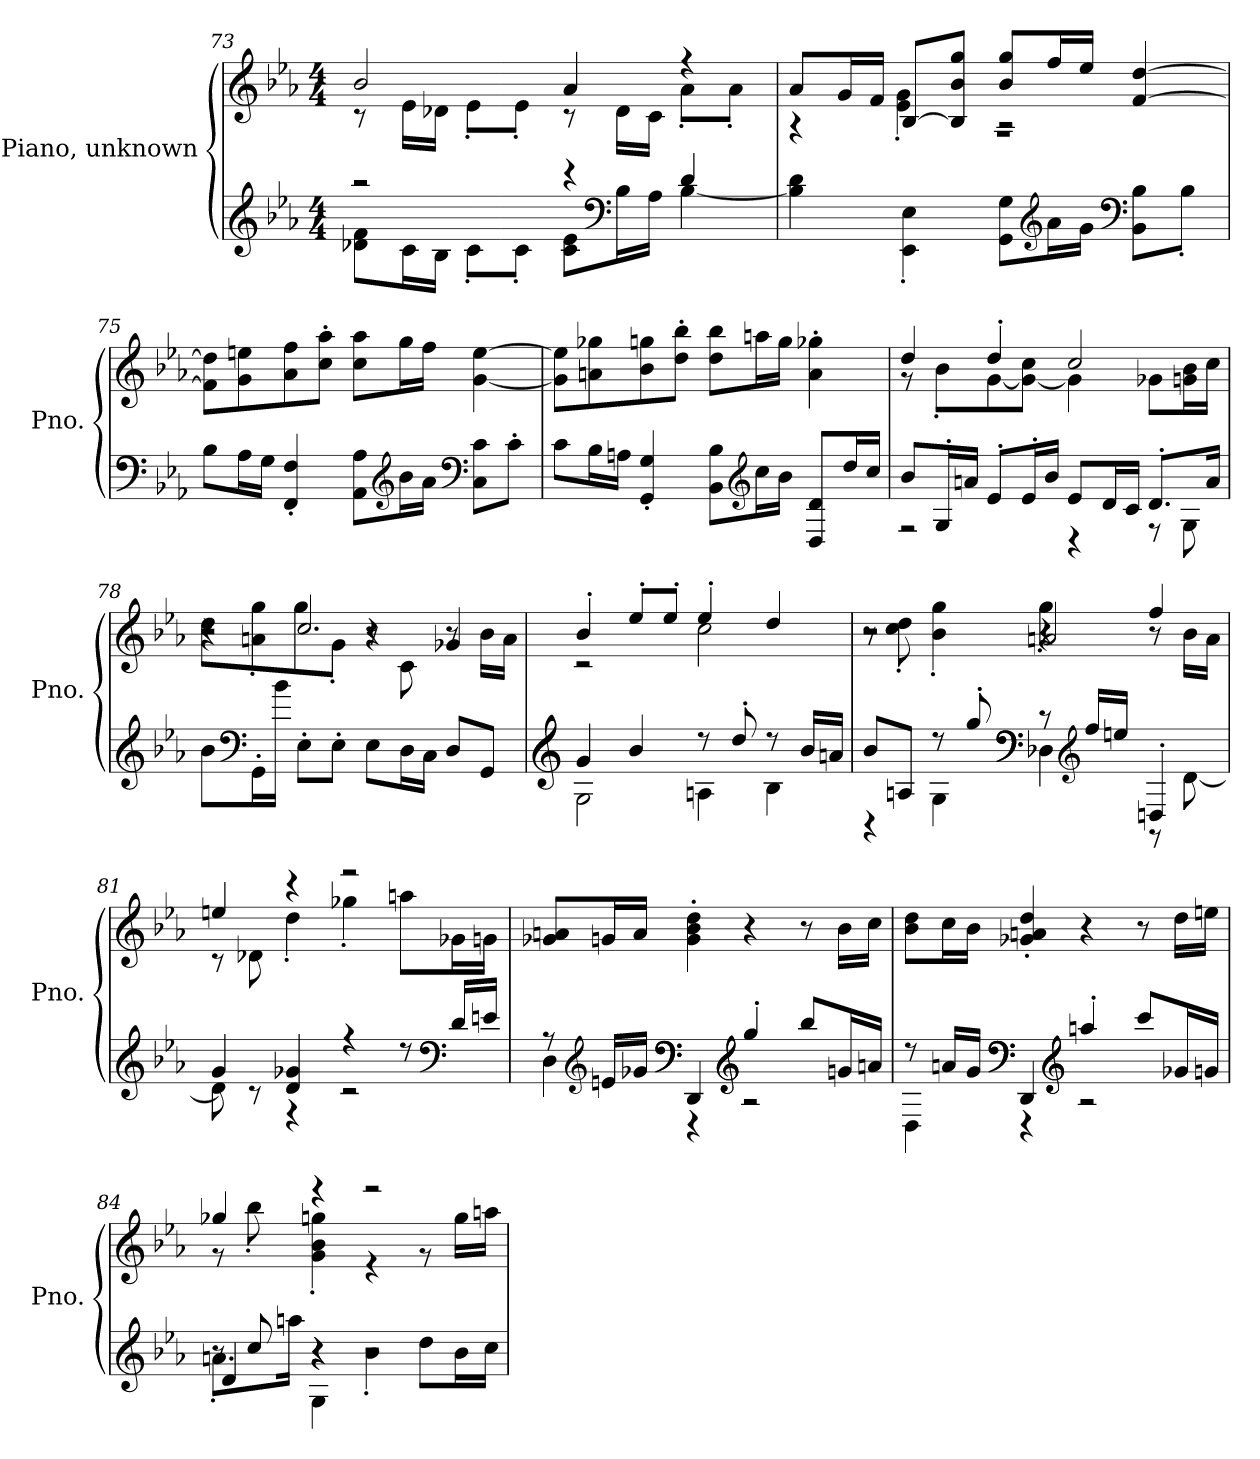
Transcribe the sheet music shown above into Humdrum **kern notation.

**kern	**kern
*part1	*part1
*staff2	*staff1
*I"Piano, unknown	*
*I'Pno.	*
*clefG2	*clefG2
*k[b-e-a-]	*k[b-e-a-]
*M4/4	*M4/4
=73	=73
*^	*^
2r	8d-X\ 8f\L	2b-/	8r
.	16c\L	.	16e-\LL
.	16B-\JJ	.	16d-X\JJ
.	8c'\L	.	8e-'\L
.	8c'\J	.	8e-'\J
4r	8c\ 8e-\L	4a-/	8r
*clefF4	*	*	*
.	16B-\L	.	16d-\LL
.	16A-\JJ	.	16c\JJ
4d-/	[4B-\	4r	8a-'\L
.	.	.	8a-'\J
!!LO:LB:g=z	!!
=74	=74	=74	=74
1r	4B-\] 4d\	8a-/L	4r
.	.	16g/L	.
.	.	16f/JJ	.
.	4EE-\' 4E-\'	[8B-/L	4e-\' 4g\'
.	.	8B-/] 8b-/ 8gg/J	.
.	8GG\ 8G\L	8b-/ 8gg/L	2r
*clefG2	*	*	*
.	16a-\L	16ff/L	.
.	16g\JJ	16ee-/JJ	.
*clefF4	*	*	*
.	8BB-\ 8B-\L	[4f/ [4dd/	.
.	8B-'\J	.	.
*v	*v	*	*
*	*v	*v
=75	=75
8B-\L	8f\] 8dd\]L
16A-\L	8g\ 8een\
16G\JJ	.
4FF/' 4F/'	8a-\ 8ff\
.	8cc\' 8aa-\'J
8AA-\ 8A-\L	8cc\ 8aa-\L
*clefG2	*
16b-\L	16gg\L
16a-\JJ	16ff\JJ
*clefF4	*
8C\ 8c\L	[4g\ [4ee\
8c'\J	.
!!LO:LB:g=z
=76	=76
8c\L	8g\] 8ee\]L
16B-\L	8an\ 8gg-X\
16An\JJ	.
4GG/' 4G/'	8b-\ 8ggn\
.	8dd\' 8bb-\'J
8BB-\ 8B-\L	8dd\ 8bb-\L
*clefG2	*
16cc\L	16aan\L
16b-\JJ	16gg\JJ
8D/ 8d/L	4a\' 4gg-X\'
16dd/L	.
16cc/JJ	.
=77	=77
*^	*^
8b-/L	2r	4dd/	8r
16G'/L	.	.	8b-'\L
16an/JJ	.	.	.
8e-'/L	.	4dd'/	[8g\
16e-'/L	.	.	8g\_ 8cc\J
16b-/JJ	.	.	.
8e-/L	4r	2cc/	4g\]
16d/L	.	.	.
16c/JJ	.	.	.
8.d'/L	8r	.	8g-X\L
.	8G\	.	16gn\ 16b-\L
16a/Jk	.	.	16cc\JJ
*v	*v	*	*
=78	=78	=78
*	*	*^
8b-\L	4r	8dd\L	2r
*clefF4	*	*	*
16GG'\L	.	8an\' 8gg\'	.
16b-\JJ	.	.	.
8E-'\L	2.cc/	8gg\	.
8E-'\J	.	8g'\J	.
8E-\L	.	8r	4r
16D\L	.	8c\	.
16C\JJ	.	.	.
8D/L	.	8r	4g-X/
8GG/J	.	16b-\LL	.
.	.	16a\JJ	.
*	*v	*v	*v
!!LO:LB:g=z
=79	=79
*clefG2	*
*^	*^
4g/	2G\	4b-'/	2r
4b-/	.	8ee-'/L	.
.	.	8ee-'/J	.
8r	4An\	4ee-'/	2cc\
8dd'/	.	.	.
8r	4B-\	4dd/	.
16b-/LL	.	.	.
16an/JJ	.	.	.
=80	=80	=80	=80
*	*	*	*^
8b-/L	4r	2r	8r	2r
8An/J	.	.	8cc\' 8dd\'	.
8r	4G\	.	4b-\' 4gg\'	.
8gg'/	.	.	.	.
*clefF4	*	*	*	*
8r	4D-X\	4r	4gg'\	2an/
*clefG2	*	*	*	*
16ff/LL	.	.	.	.
16een/JJ	.	.	.	.
4Dn'/	8r	4ff/	8r	.
.	[8d\	.	16b-\LL	.
.	.	.	16a\JJ	.
*	*	*	*v	*v
=81	=81	=81	=81
4g/	8d\]	4een/	8r
.	8r	.	8d-X\
4d/ 4g-X/	4r	4r	4dd'\
4r	2r	2r	4gg-X'\
8r	.	.	8aan\L
*clefF4	*	*	*
16d/LL	.	.	16g-X\L
16en/JJ	.	.	16gn\JJ
*	*	*v	*v
!!LO:LB:g=z
=82	=82	=82
8r	4D\	8g-X/ 8an/L
*clefG2	*	*
16en/LL	.	16gn/L
16g-X/JJ	.	16a/JJ
*clefF4	*	*
4DD/	4r	4g\' 4b-\' 4dd\'
*clefG2	*	*
4gg'/	2r	4r
8bb-/L	.	8r
16gn/L	.	16b-\LL
16an/JJ	.	16cc\JJ
=83	=83	=83
8r	4D\	8b-\ 8dd\L
16an/LL	.	16cc\L
16g/JJ	.	16b-\JJ
*clefF4	*	*
4DD/	4r	4g-X/' 4an/' 4dd/'
*clefG2	*	*
4aan'/	2r	4r
8ccc/L	.	8r
16g-X/L	.	16dd\LL
16gn/JJ	.	16een\JJ
=84	=84	=84
*	*^	*^
8r	8.an'\L	4d/	4gg-X/	8r
8cc/	.	.	.	8bb-'\
.	16aan\Jk	.	.	.
4r	4G\	4r	4r	4g\' 4b-\' 4ggn\'
2r	4b-'\	2r	2r	4r
.	8dd\L	.	.	8r
.	16b-\L	.	.	16gg\LL
.	16cc\JJ	.	.	16aan\JJ
*v	*v	*v	*	*
*	*v	*v
=	=
*-	*-
